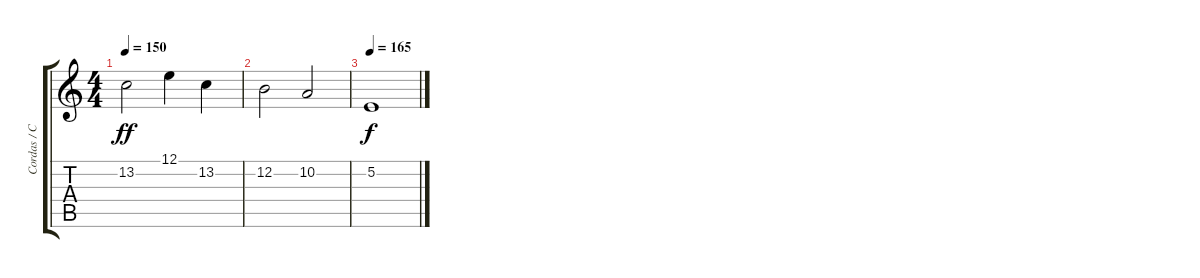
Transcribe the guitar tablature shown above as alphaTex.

\track ("Cordas / Cello" "Cordas / C") {instrument stringensemble1}
\staff {score tabs}
\tuning (E4 B3 G3 D3 A2 E2) {hide}
\ts (4 4)
\tempo 150
\clef g2
\ks c
13.2.2{dy ff} 12.1.4 13.2.4 |
12.2.2 10.2.2 |
\tempo 165
5.2.1{dy f}
